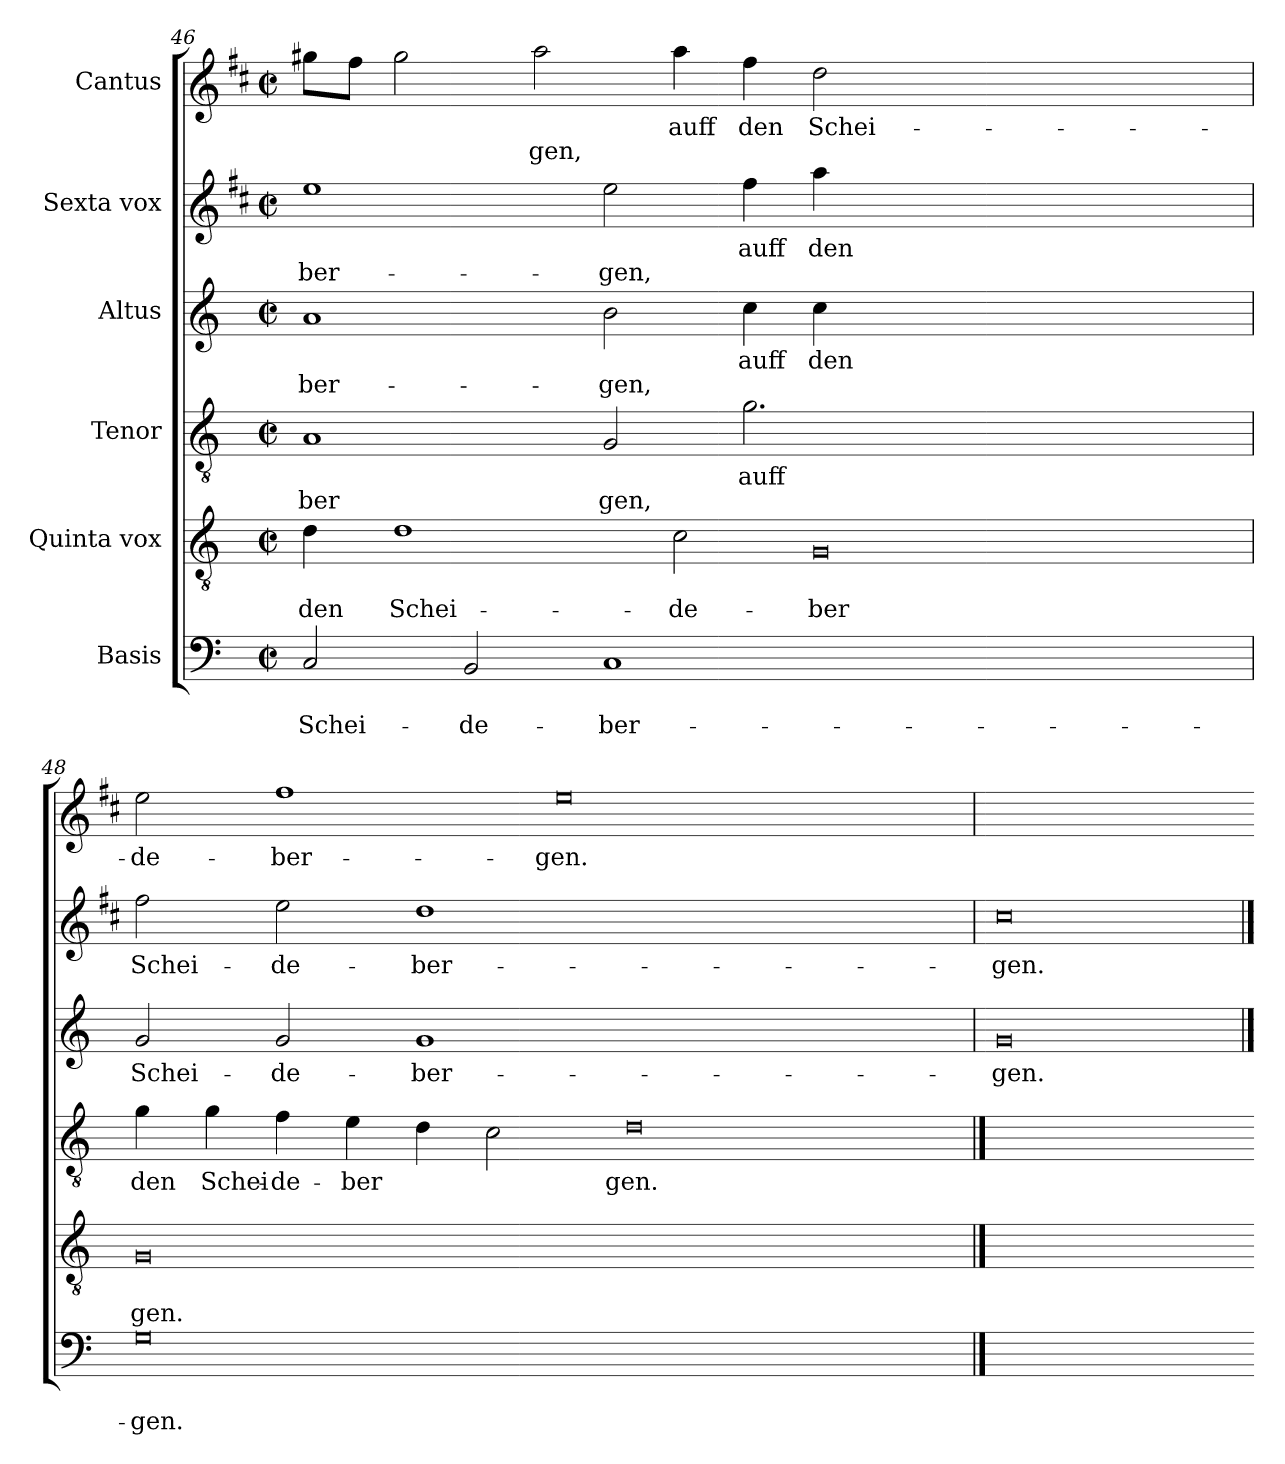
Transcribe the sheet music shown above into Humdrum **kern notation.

**kern	**text	**text	**kern	**text	**text	**kern	**text	**text	**kern	**text	**text	**kern	**text	**text	**kern	**text	**text
*part6	*part6	*part6	*part5	*part5	*part5	*part4	*part4	*part4	*part3	*part3	*part3	*part2	*part2	*part2	*part1	*part1	*part1
*staff6	*staff6	*staff6	*staff5	*staff5	*staff5	*staff4	*staff4	*staff4	*staff3	*staff3	*staff3	*staff2	*staff2	*staff2	*staff1	*staff1	*staff1
*I"Basis	*	*	*I"Quinta vox	*	*	*I"Tenor	*	*	*I"Altus	*	*	*I"Sexta vox	*	*	*I"Cantus	*	*
*clefF4	*	*	*clefGv2	*	*	*clefGv2	*	*	*clefG2	*	*	*clefG2	*	*	*clefG2	*	*
*	*	*	*	*	*	*	*	*	*	*	*	*ITrd1c2	*	*	*ITrd1c2	*	*
*k[]	*	*	*k[]	*	*	*k[]	*	*	*k[]	*	*	*k[]	*	*	*k[]	*	*
*C:	*	*	*C:	*	*	*C:	*	*	*C:	*	*	*C:	*	*	*C:	*	*
*M4/2	*	*	*M4/2	*	*	*M4/2	*	*	*M4/2	*	*	*M4/2	*	*	*M4/2	*	*
*met(c|)	*	*	*met(c|)	*	*	*met(c|)	*	*	*met(c|)	*	*	*met(c|)	*	*	*met(c|)	*	*
=46	=46	=46	=46	=46	=46	=46	=46	=46	=46	=46	=46	=46	=46	=46	=46	=46	=46
!	!	!LO:LY:b	!	!	!LO:LY:b	!	!	!LO:LY:b	!	!	!LO:LY:b	!	!	!LO:LY:b	!	!	!
*	*	*	*	*	*	*	*	*	*	*	*	*	*	*	*^	*	*
2C	.	Schei-	4d	.	den	1A	.	-ber	1a	.	-ber-	1dd	.	-ber-	8ff#XL	1.ryy	.	.
.	.	.	.	.	.	.	.	.	.	.	.	.	.	.	8eeJ	.	.	.
!	!	!	!	!	!LO:LY:b	!	!	!	!	!	!	!	!	!	!	!	!	!
.	.	.	1d	.	Schei-	.	.	.	.	.	.	.	.	.	2ff#	.	.	.
!	!	!LO:LY:b	!	!	!	!	!	!	!	!	!	!	!	!	!	!	!	!
2BB	.	-de-	.	.	.	.	.	.	.	.	.	.	.	.	.	.	.	.
!	!	!	!	!	!	!	!	!	!	!	!	!	!	!	!	!	!	!LO:LY:b
.	.	.	.	.	.	.	.	.	.	.	.	.	.	.	2gg	.	.	gen,
!	!	!LO:LY:b	!	!	!	!	!	!LO:LY:b	!	!	!LO:LY:b	!	!	!LO:LY:b	!	!	!	!
1C	.	-ber-	.	.	.	2G	.	gen,	2b	.	-gen,	2dd	.	-gen,	.	.	.	.
!	!	!	!	!	!LO:LY:b	!	!	!	!	!	!	!	!	!	!	!	!LO:LY:b	!
.	.	.	2c	.	-de-	.	.	.	.	.	.	.	.	.	4gg	.	auff	.
!	!	!	!	!	!	!	!LO:LY:b	!	!	!LO:LY:b	!	!	!LO:LY:b	!	!	!	!LO:LY:b	!
.	.	.	.	.	.	2.g	auff	.	4cc	auff	.	4ee	auff	.	4ee	1ryy	den	.
!	!	!	!	!	!LO:LY:b	!	!	!	!	!LO:LY:b	!	!	!LO:LY:b	!	!	!	!LO:LY:b	!
.	.	.	0G	.	-ber	.	.	.	4cc	den	.	4gg	den	.	2cc	.	Schei-	.
1..ryy	.	.	.	.	.	.	.	.	1..ryy	.	.	1..ryy	.	.	.	.	.	.
.	.	.	.	.	.	1.ryy	.	.	.	.	.	.	.	.	1.ryy	.	.	.
.	.	.	.	.	.	.	.	.	.	.	.	.	.	.	.	1ryy	.	.
.	.	.	.	.	.	.	.	.	.	.	.	.	.	.	.	4ryy	.	.
=48	=48	=48	=48	=48	=48	=48	=48	=48	=48	=48	=48	=48	=48	=48	=48	=48	=48	=48
!	!	!LO:LY:b	!	!	!LO:LY:b	!	!LO:LY:b	!	!	!LO:LY:b	!	!	!LO:LY:b	!	!	!	!LO:LY:b	!
0G	.	-gen.	0G	.	gen.	4g	den	.	2g	Schei-	.	2ee	Schei-	.	2dd	4ryy	-de-	.
!	!	!	!	!	!	!	!LO:LY:b	!	!	!	!	!	!	!	!	!	!	!
.	.	.	.	.	.	4g	Schei-	.	.	.	.	.	.	.	.	2%7ryy	.	.
!	!	!	!	!	!	!	!LO:LY:b	!	!	!LO:LY:b	!	!	!LO:LY:b	!	!	!	!LO:LY:b	!
.	.	.	.	.	.	4f	-de-	.	2g	-de-	.	2dd	-de-	.	1ee	.	-ber-	.
!	!	!	!	!	!	!	!LO:LY:b	!	!	!	!	!	!	!	!	!	!	!
.	.	.	.	.	.	4e	-ber	.	.	.	.	.	.	.	.	.	.	.
!	!	!	!	!	!	!	!	!	!	!LO:LY:b	!	!	!LO:LY:b	!	!	!	!	!
.	.	.	.	.	.	4d	.	.	1g	-ber-	.	1cc	-ber-	.	.	.	.	.
.	.	.	.	.	.	2c	.	.	.	.	.	.	.	.	.	.	.	.
!	!	!	!	!	!	!	!	!	!	!	!	!	!	!	!	!	!LO:LY:b	!
.	.	.	.	.	.	.	.	.	.	.	.	.	.	.	0dd	.	-gen.	.
!	!	!	!	!	!	!	!LO:LY:b	!	!	!	!	!	!	!	!	!	!	!
.	.	.	.	.	.	0d	gen.	.	.	.	.	.	.	.	.	.	.	.
1..ryy	.	.	1..ryy	.	.	.	.	.	1..ryy	.	.	1..ryy	.	.	.	.	.	.
.	.	.	.	.	.	.	.	.	.	.	.	.	.	.	4ryy	.	.	.
*	*	*	*	*	*	*	*	*	*	*	*	*	*	*	*v	*v	*	*
==	=	=	==	=	=	==	=	=	=	=	=	=	=	=	=	=	=
!	!	!	!	!	!	!	!	!	!	!LO:LY:b	!	!	!LO:LY:b	!	!	!	!
0ryy	.	.	0ryy	.	.	0ryy	.	.	0g	-gen.	.	0b	-gen.	.	0ryy	.	.
=	=	=	=	=	=	=	=	=	==	=	=	==	=	=	=	=	=
*-	*-	*-	*-	*-	*-	*-	*-	*-	*-	*-	*-	*-	*-	*-	*-	*-	*-
